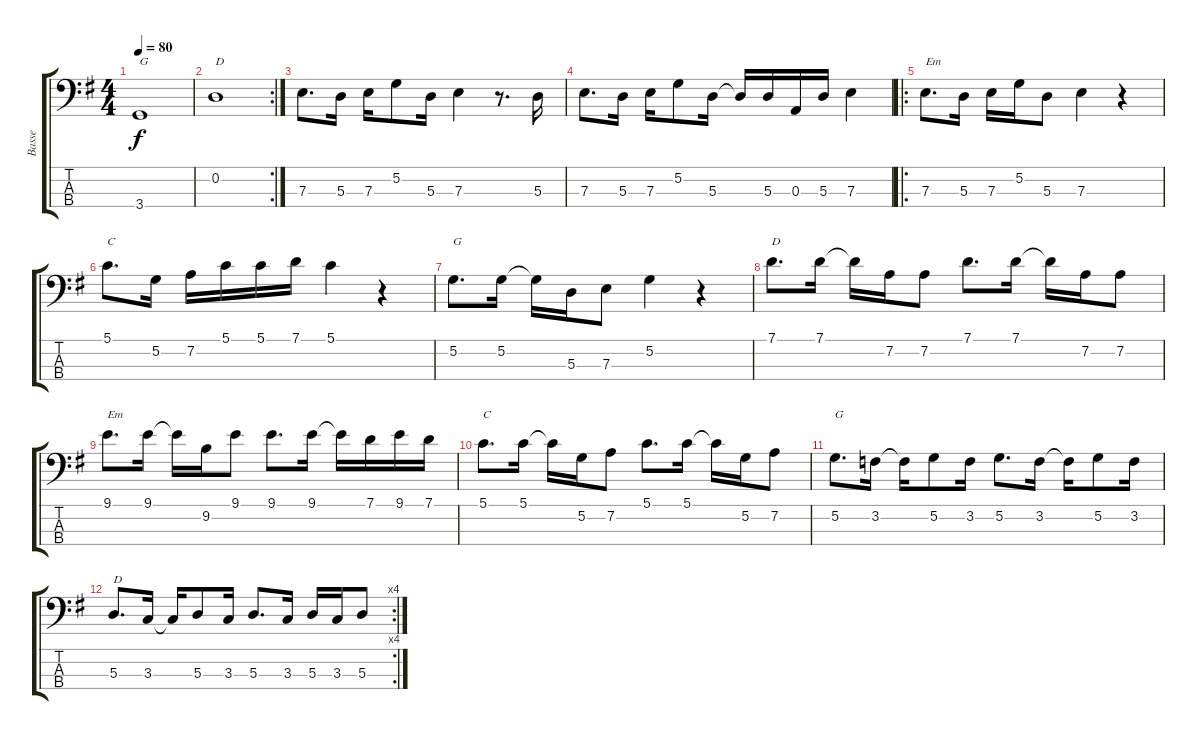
\track ("Basse" "Basse") {instrument electricbassfinger}
\staff {score tabs}
\tuning (G2 D2 A1 E1) {hide}
\ts (4 4)
\tempo 80
\clef f4
\ks g
3.4.1{txt "G" dy f} |
\rc 2
0.2.1{txt "D"} |
7.3.8{d} 5.3.16 7.3.16 5.2.8 5.3.16 7.3.4 r.8{d} 5.3.16 |
7.3.8{d} 5.3.16 7.3.16 5.2.8 5.3.16 5.3{t}.16 5.3.16 0.3.16 5.3.16 7.3.4 |
\ro
7.3.8{d txt "Em"} 5.3.16 7.3.16 5.2.16 5.3.8 7.3.4 r.4 |
5.1.8{d txt "C"} 5.2.16 7.2.16 5.1.16 5.1.16 7.1.16 5.1.4 r.4 |
5.2.8{d txt "G"} 5.2.16 5.2{t}.16 5.3.16 7.3.8 5.2.4 r.4 |
7.1.8{d txt "D"} 7.1.16 7.1{t}.16 7.2.16 7.2.8 7.1.8{d} 7.1.16 7.1{t}.16 7.2.16 7.2.8 |
9.1.8{d txt "Em"} 9.1.16 9.1{t}.16 9.2.16 9.1.8 9.1.8{d} 9.1.16 9.1{t}.16 7.1.16 9.1.16 7.1.16 |
5.1.8{d txt "C"} 5.1.16 5.1{t}.16 5.2.16 7.2.8 5.1.8{d} 5.1.16 5.1{t}.16 5.2.16 7.2.8 |
5.2.8{d txt "G"} 3.2.16 3.2{t}.16 5.2.8 3.2.16 5.2.8{d} 3.2.16 3.2{t}.16 5.2.8 3.2.16 |
\rc 4
5.3.8{d txt "D"} 3.3.16 3.3{t}.16 5.3.8 3.3.16 5.3.8{d} 3.3.16 5.3.16 3.3.16 5.3.8
